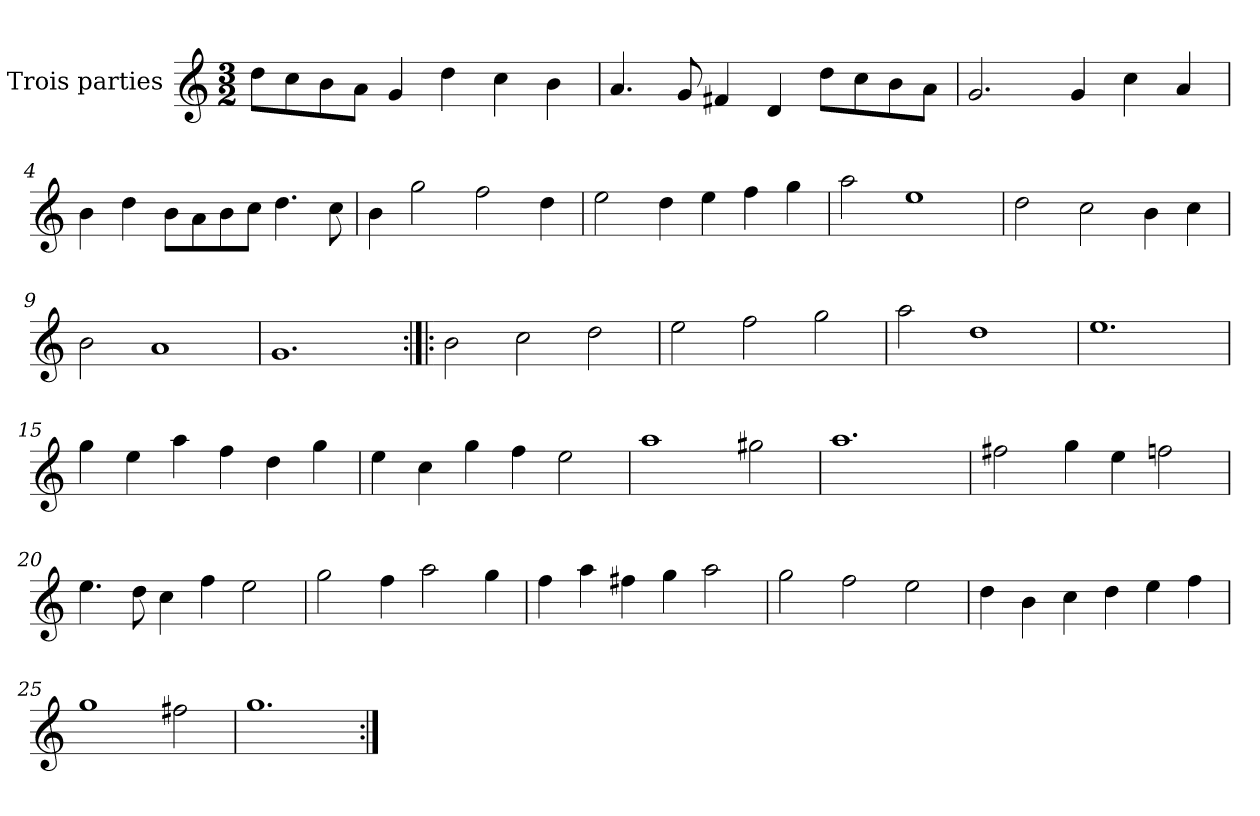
**kern
*part1
*staff1
*I"Trois parties
*clefG2
*k[]
*M3/2
*MM180
=1
8dd\L
8cc\
8b\
8a\J
4g/
4dd\
4cc\
4b\
=2
4.a/
8g/
4f#X/
4d/
8dd\L
8cc\
8b\
8a\J
=3
2.g/
4g/
4cc\
4a/
=4
4b\
4dd\
8b\L
8a\
8b\
8cc\J
4.dd\
8cc\
=5
4b\
2gg\
2ff\
4dd\
=6
2ee\
4dd\
4ee\
4ff\
4gg\
=7
2aa\
1ee
=8
2dd\
2cc\
4b\
4cc\
=9
2b\
1a
=10
1.g
=11:|!|:
2b\
2cc\
2dd\
=12
2ee\
2ff\
2gg\
=13
2aa\
1dd
=14
1.ee
=15
4gg\
4ee\
4aa\
4ff\
4dd\
4gg\
=16
4ee\
4cc\
4gg\
4ff\
2ee\
=17
1aa
2gg#X\
=18
1.aa
=19
2ff#X\
4gg\
4ee\
2ffn\
=20
4.ee\
8dd\
4cc\
4ff\
2ee\
=21
2gg\
4ff\
2aa\
4gg\
=22
4ff\
4aa\
4ff#X\
4gg\
2aa\
=23
2gg\
2ff\
2ee\
=24
4dd\
4b\
4cc\
4dd\
4ee\
4ff\
=25
1gg
2ff#X\
=26
1.gg
=:|!
*-
